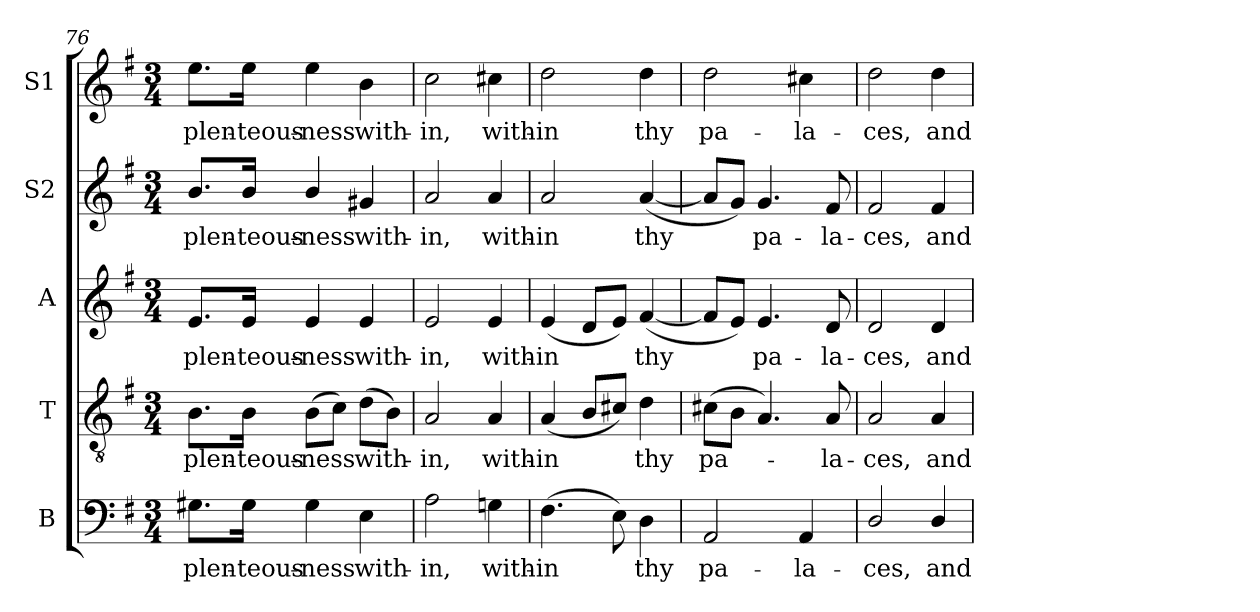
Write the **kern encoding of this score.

**kern	**text	**kern	**text	**kern	**text	**kern	**text	**kern	**text
*part5	*part5	*part4	*part4	*part3	*part3	*part2	*part2	*part1	*part1
*staff5	*staff5	*staff4	*staff4	*staff3	*staff3	*staff2	*staff2	*staff1	*staff1
*I"B	*	*I"T	*	*I"A	*	*I"S2	*	*I"S1	*
*I'B.	*	*I'T.	*	*I'A.	*	*I'S.	*	*I'S.	*
*clefF4	*	*clefGv2	*	*clefG2	*	*clefG2	*	*clefG2	*
*	*	*ITrd7c12	*	*	*	*	*	*	*
*k[f#]	*	*k[f#]	*	*k[f#]	*	*k[f#]	*	*k[f#]	*
*G:	*	*G:	*	*G:	*	*G:	*	*G:	*
*M3/4	*	*M3/4	*	*M3/4	*	*M3/4	*	*M3/4	*
=76	=76	=76	=76	=76	=76	=76	=76	=76	=76
!	!LO:LY:b:color=#000000	!	!	!	!	!	!	!	!
!	!	!	!LO:LY:b:color=#000000	!	!	!	!	!	!
!	!	!	!	!	!LO:LY:b:color=#000000	!	!	!	!
!	!	!	!	!	!	!	!LO:LY:b:color=#000000	!	!
!	!	!	!	!	!	!	!	!	!LO:LY:b:color=#000000
8.G#Xi\L	plen-	8.BBi\L	plen-	8.ei/L	plen-	8.bi/L	plen-	8.eei\L	plen-
!	!LO:LY:b:color=#000000	!	!	!	!	!	!	!	!
!	!	!	!LO:LY:b:color=#000000	!	!	!	!	!	!
!	!	!	!	!	!LO:LY:b:color=#000000	!	!	!	!
!	!	!	!	!	!	!	!LO:LY:b:color=#000000	!	!
!	!	!	!	!	!	!	!	!	!LO:LY:b:color=#000000
16G#i\Jk	-teous-	16BBi\Jk	-teous-	16ei/Jk	-teous-	16bi/Jk	-teous-	16eei\Jk	-teous-
!	!LO:LY:b:color=#000000	!	!	!	!	!	!	!	!
!	!	!	!LO:LY:b:color=#000000	!	!	!	!	!	!
!	!	!	!	!	!LO:LY:b:color=#000000	!	!	!	!
!	!	!	!	!	!	!	!LO:LY:b:color=#000000	!	!
!	!	!	!	!	!	!	!	!	!LO:LY:b:color=#000000
4G#i\	-ness	(8BBi\L	-ness	4ei/	-ness	4bi/	-ness	4eei\	-ness
.	.	8Ci\J)	.	.	.	.	.	.	.
!	!LO:LY:b:color=#000000	!	!	!	!	!	!	!	!
!	!	!	!LO:LY:b:color=#000000	!	!	!	!	!	!
!	!	!	!	!	!LO:LY:b:color=#000000	!	!	!	!
!	!	!	!	!	!	!	!LO:LY:b:color=#000000	!	!
!	!	!	!	!	!	!	!	!	!LO:LY:b:color=#000000
4Ei\	with-	(8Di\L	with-	4ei/	with-	4g#Xi/	with-	4bi\	with-
.	.	8BBi\J)	.	.	.	.	.	.	.
=77	=77	=77	=77	=77	=77	=77	=77	=77	=77
!	!LO:LY:b:color=#000000	!	!	!	!	!	!	!	!
!	!	!	!LO:LY:b:color=#000000	!	!	!	!	!	!
!	!	!	!	!	!LO:LY:b:color=#000000	!	!	!	!
!	!	!	!	!	!	!	!LO:LY:b:color=#000000	!	!
!	!	!	!	!	!	!	!	!	!LO:LY:b:color=#000000
2Ai\	-in,	2AAi/	-in,	2ei/	-in,	2ai/	-in,	2cci\	-in,
!	!LO:LY:b:color=#000000	!	!	!	!	!	!	!	!
!	!	!	!LO:LY:b:color=#000000	!	!	!	!	!	!
!	!	!	!	!	!LO:LY:b:color=#000000	!	!	!	!
!	!	!	!	!	!	!	!LO:LY:b:color=#000000	!	!
!	!	!	!	!	!	!	!	!	!LO:LY:b:color=#000000
4Gni\	with-	4AAi/	with-	4ei/	with-	4ai/	with-	4cc#Xi\	with-
!!LO:PB:g=z
=78	=78	=78	=78	=78	=78	=78	=78	=78	=78
!	!LO:LY:b:color=#000000	!	!	!	!	!	!	!	!
!	!	!	!LO:LY:b:color=#000000	!	!	!	!	!	!
!	!	!	!	!	!LO:LY:b:color=#000000	!	!	!	!
!	!	!	!	!	!	!	!LO:LY:b:color=#000000	!	!
!	!	!	!	!	!	!	!	!	!LO:LY:b:color=#000000
(4.F#i\	-in	(4AAi/	-in	(4ei/	-in	2ai/	-in	2ddi\	-in
.	.	8BBi/L	.	8di/L	.	.	.	.	.
8Ei\)	.	8C#Xi/J)	.	8ei/J)	.	.	.	.	.
!	!LO:LY:b:color=#000000	!	!	!	!	!	!	!	!
!	!	!	!LO:LY:b:color=#000000	!	!	!	!	!	!
!	!	!	!	!	!LO:LY:b:color=#000000	!	!	!	!
!	!	!	!	!	!	!	!LO:LY:b:color=#000000	!	!
!	!	!	!	!	!	!	!	!	!LO:LY:b:color=#000000
4Di\	thy	4Di\	thy	([4f#i/	thy	([4ai/	thy	4ddi\	thy
=79	=79	=79	=79	=79	=79	=79	=79	=79	=79
!	!LO:LY:b:color=#000000	!	!	!	!	!	!	!	!
!	!	!	!LO:LY:b:color=#000000	!	!	!	!	!	!
!	!	!	!	!	!	!	!	!	!LO:LY:b:color=#000000
2AAi/	pa-	(8C#Xi\L	pa-	8f#i/L]	.	8ai/L]	.	2ddi\	pa-
.	.	8BBi\J	.	8ei/J)	.	8gi/J)	.	.	.
!	!	!	!	!	!LO:LY:b:color=#000000	!	!	!	!
!	!	!	!	!	!	!	!LO:LY:b:color=#000000	!	!
.	.	4.AAi/)	.	4.ei/	pa-	4.gi/	pa-	.	.
!	!LO:LY:b:color=#000000	!	!	!	!	!	!	!	!
!	!	!	!	!	!	!	!	!	!LO:LY:b:color=#000000
4AAi/	-la-	.	.	.	.	.	.	4cc#Xi\	-la-
!	!	!	!LO:LY:b:color=#000000	!	!	!	!	!	!
!	!	!	!	!	!LO:LY:b:color=#000000	!	!	!	!
!	!	!	!	!	!	!	!LO:LY:b:color=#000000	!	!
.	.	8AAi/	-la-	8di/	-la-	8f#i/	-la-	.	.
=80	=80	=80	=80	=80	=80	=80	=80	=80	=80
!	!LO:LY:b:color=#000000	!	!	!	!	!	!	!	!
!	!	!	!LO:LY:b:color=#000000	!	!	!	!	!	!
!	!	!	!	!	!LO:LY:b:color=#000000	!	!	!	!
!	!	!	!	!	!	!	!LO:LY:b:color=#000000	!	!
!	!	!	!	!	!	!	!	!	!LO:LY:b:color=#000000
2Di/	-ces,	2AAi/	-ces,	2di/	-ces,	2f#i/	-ces,	2ddi\	-ces,
!	!LO:LY:b:color=#000000	!	!	!	!	!	!	!	!
!	!	!	!LO:LY:b:color=#000000	!	!	!	!	!	!
!	!	!	!	!	!LO:LY:b:color=#000000	!	!	!	!
!	!	!	!	!	!	!	!LO:LY:b:color=#000000	!	!
!	!	!	!	!	!	!	!	!	!LO:LY:b:color=#000000
4Di/	and	4AAi/	and	4di/	and	4f#i/	and	4ddi\	and
=	=	=	=	=	=	=	=	=	=
*-	*-	*-	*-	*-	*-	*-	*-	*-	*-
